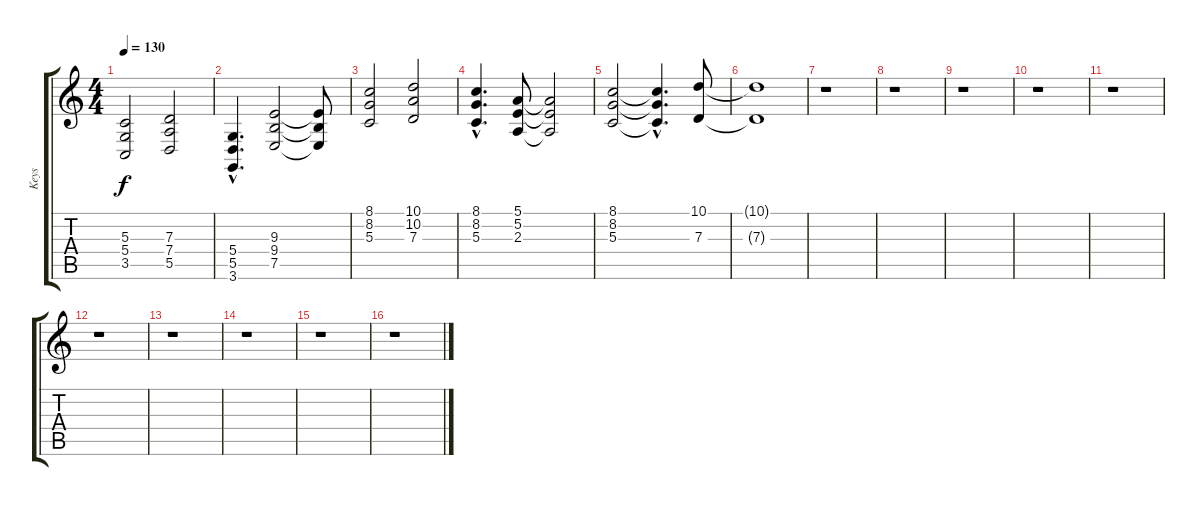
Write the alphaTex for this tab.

\track ("Keys" "Keys") {instrument drawbarorgan}
\staff {score tabs}
\tuning (E4 B3 G3 D3 A2 E2) {hide}
\ts (4 4)
\tempo 130
\clef g2
\ks c
(5.3 5.4 3.5).2{dy f} (7.3 7.4 5.5).2 |
(5.4{hac} 5.5{hac} 3.6{hac}).4{d} (9.3 9.4 7.5).2 (9.3{t} 9.4{t} 7.5{t}).8 |
(8.1 8.2 5.3).2 (10.1 10.2 7.3).2 |
(8.1{hac} 8.2{hac} 5.3{hac}).4{d} (5.1 5.2 2.3).8 (5.1{t} 5.2{t} 2.3{t}).2 |
(8.1 8.2 5.3).2 (8.1{hac t} 8.2{hac t} 5.3{hac t}).4{d} (10.1 7.3).8 |
(10.1{t} 7.3{t}).1 |
r.1 |
r.1 |
r.1 |
r.1 |
r.1 |
r.1 |
r.1 |
r.1 |
r.1 |
r.1
